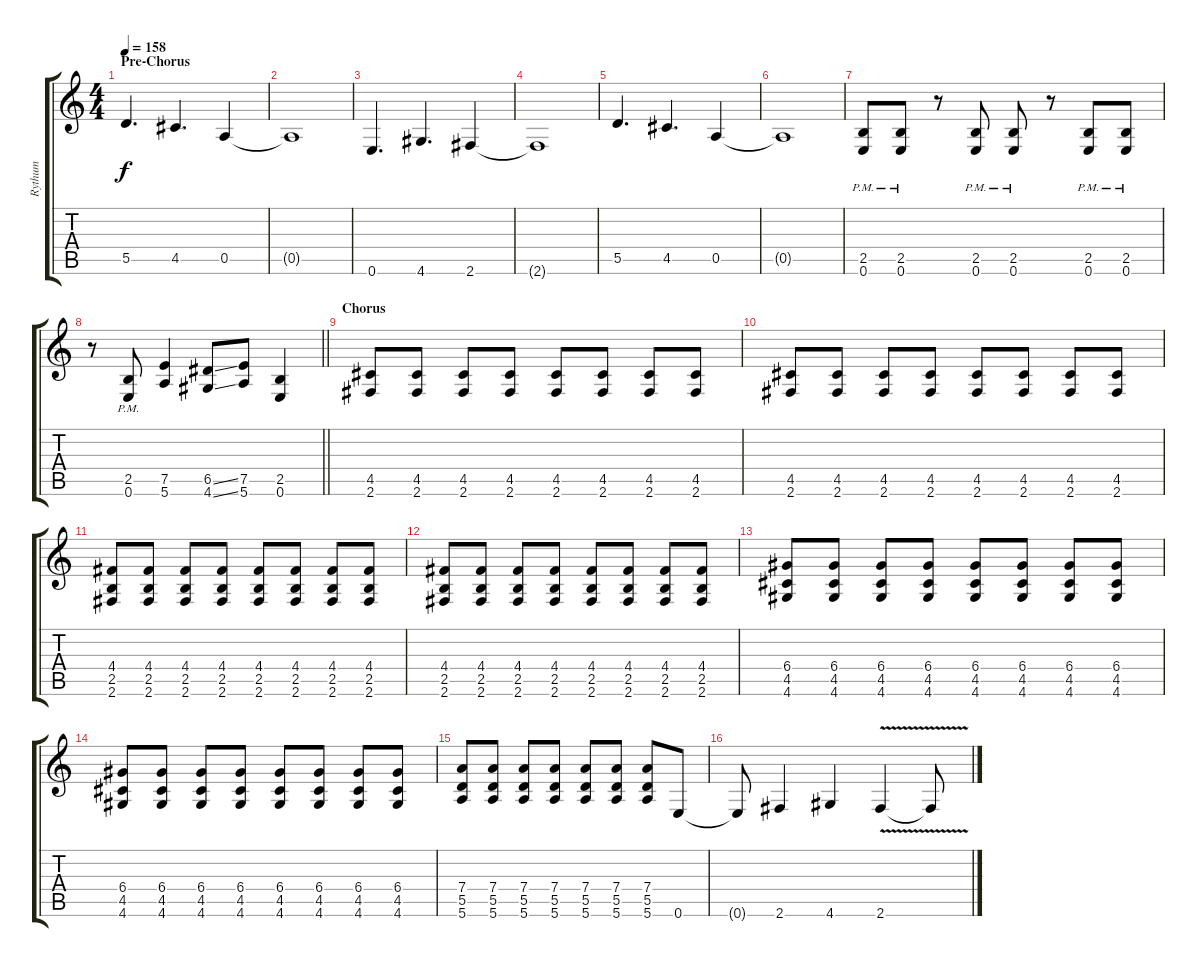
\track ("Rythum" "Rythum") {instrument distortionguitar}
\staff {score tabs}
\tuning (E4 B3 G3 D3 A2 E2) {hide}
\ts (4 4)
\section ("" "Pre-Chorus")
\tempo 158
\clef g2
\ks c
5.5.4{d dy f} 4.5.4{d} 0.5.4 |
0.5{t}.1 |
0.6.4{d} 4.6.4{d} 2.6.4 |
2.6{t}.1 |
5.5.4{d} 4.5.4{d} 0.5.4 |
0.5{t}.1 |
(2.5{pm} 0.6{pm}).8 (2.5{pm} 0.6{pm}).8 r.8 (2.5{pm} 0.6{pm}).8 (2.5{pm} 0.6{pm}).8 r.8 (2.5{pm} 0.6{pm}).8 (2.5{pm} 0.6{pm}).8 |
\barLineRight lightlight
r.8 (2.5{pm} 0.6{pm}).8 (7.5 5.6).4 (6.5{ss} 4.6{ss}).8 (7.5 5.6).8 (2.5 0.6).4 |
\section ("" "Chorus")
(4.5 2.6).8 (4.5 2.6).8 (4.5 2.6).8 (4.5 2.6).8 (4.5 2.6).8 (4.5 2.6).8 (4.5 2.6).8 (4.5 2.6).8 |
(4.5 2.6).8 (4.5 2.6).8 (4.5 2.6).8 (4.5 2.6).8 (4.5 2.6).8 (4.5 2.6).8 (4.5 2.6).8 (4.5 2.6).8 |
(4.4 2.5 2.6).8 (4.4 2.5 2.6).8 (4.4 2.5 2.6).8 (4.4 2.5 2.6).8 (4.4 2.5 2.6).8 (4.4 2.5 2.6).8 (4.4 2.5 2.6).8 (4.4 2.5 2.6).8 |
(4.4 2.5 2.6).8 (4.4 2.5 2.6).8 (4.4 2.5 2.6).8 (4.4 2.5 2.6).8 (4.4 2.5 2.6).8 (4.4 2.5 2.6).8 (4.4 2.5 2.6).8 (4.4 2.5 2.6).8 |
(6.4 4.5 4.6).8 (6.4 4.5 4.6).8 (6.4 4.5 4.6).8 (6.4 4.5 4.6).8 (6.4 4.5 4.6).8 (6.4 4.5 4.6).8 (6.4 4.5 4.6).8 (6.4 4.5 4.6).8 |
(6.4 4.5 4.6).8 (6.4 4.5 4.6).8 (6.4 4.5 4.6).8 (6.4 4.5 4.6).8 (6.4 4.5 4.6).8 (6.4 4.5 4.6).8 (6.4 4.5 4.6).8 (6.4 4.5 4.6).8 |
(7.4 5.5 5.6).8 (7.4 5.5 5.6).8 (7.4 5.5 5.6).8 (7.4 5.5 5.6).8 (7.4 5.5 5.6).8 (7.4 5.5 5.6).8 (7.4 5.5 5.6).8 0.6.8 |
0.6{t}.8 2.6.4 4.6.4 2.6{v}.4 2.6{t}.8
